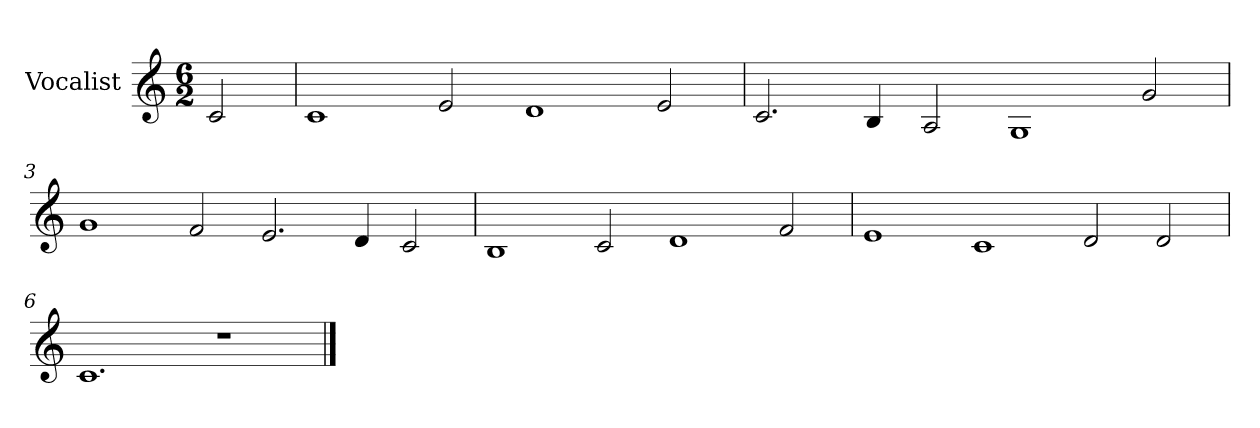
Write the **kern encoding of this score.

**kern
*part1
*staff1
*I"Vocalist
*k[]
*C:
*M6/2
=
2c
=1
1c
2e
1d
2e
=2
2.c
4B
2A
1G
2g
=3
1g
2f
2.e
4d
2c
=4
1B
2c
1d
2f
=5
1e
1c
2d
2d
=6
1.c
1r
==
*-
